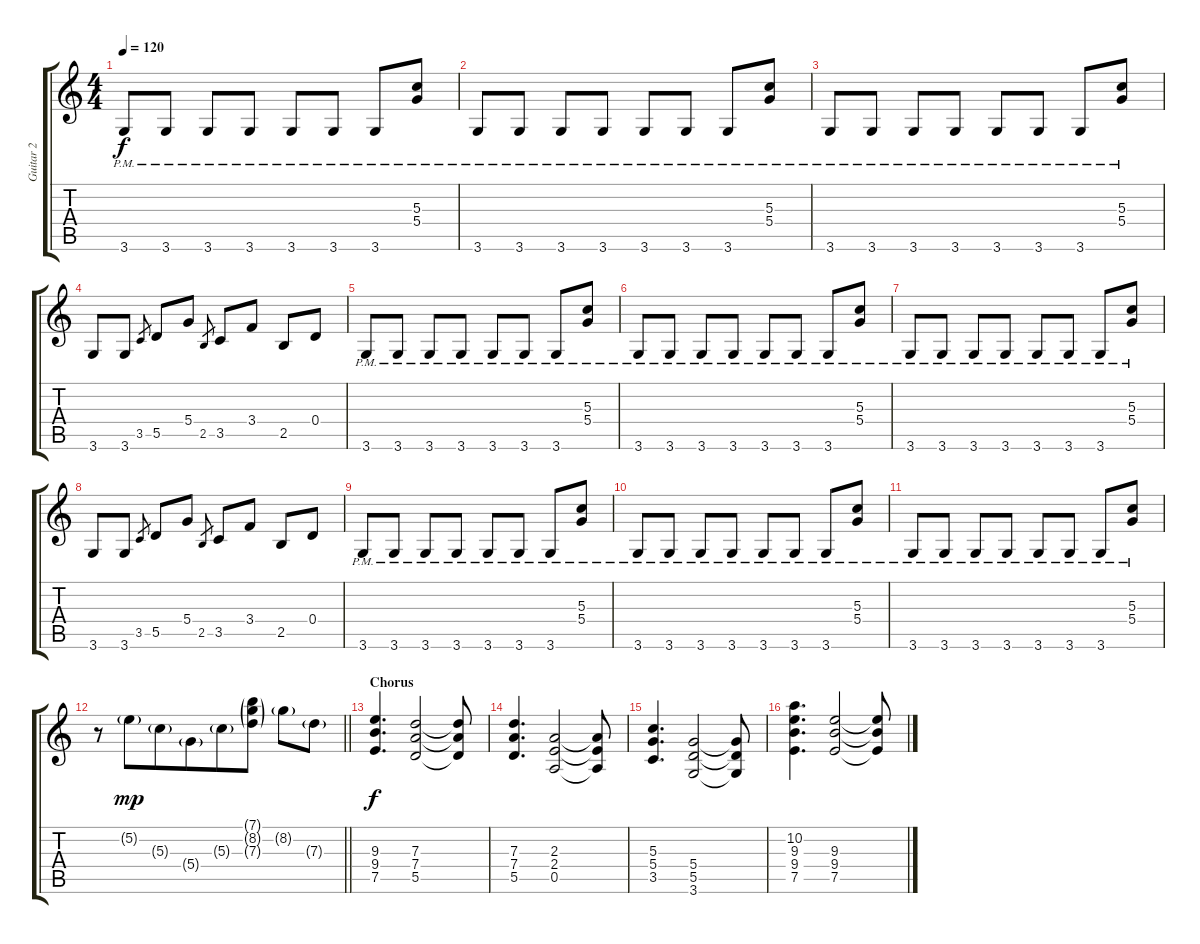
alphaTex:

\track ("Guitar 2" "Guitar 2") {instrument overdrivenguitar}
\staff {score tabs}
\tuning (E4 B3 G3 D3 A2 E2) {hide}
\ts (4 4)
\tempo 120
\clef g2
\ks c
3.6{pm}.8{dy f} 3.6{pm}.8 3.6{pm}.8 3.6{pm}.8 3.6{pm}.8 3.6{pm}.8 3.6{pm}.8 (5.3{pm} 5.4{pm}).8 |
3.6{pm}.8 3.6{pm}.8 3.6{pm}.8 3.6{pm}.8 3.6{pm}.8 3.6{pm}.8 3.6{pm}.8 (5.3{pm} 5.4{pm}).8 |
3.6{pm}.8 3.6{pm}.8 3.6{pm}.8 3.6{pm}.8 3.6{pm}.8 3.6{pm}.8 3.6{pm}.8 (5.3{pm} 5.4{pm}).8 |
3.6.8 3.6.8 3.5.8{gr} 5.5.8 5.4.8 2.5.8{gr} 3.5.8 3.4.8 2.5.8 0.4.8 |
3.6{pm}.8 3.6{pm}.8 3.6{pm}.8 3.6{pm}.8 3.6{pm}.8 3.6{pm}.8 3.6{pm}.8 (5.3{pm} 5.4{pm}).8 |
3.6{pm}.8 3.6{pm}.8 3.6{pm}.8 3.6{pm}.8 3.6{pm}.8 3.6{pm}.8 3.6{pm}.8 (5.3{pm} 5.4{pm}).8 |
3.6{pm}.8 3.6{pm}.8 3.6{pm}.8 3.6{pm}.8 3.6{pm}.8 3.6{pm}.8 3.6{pm}.8 (5.3{pm} 5.4{pm}).8 |
3.6.8 3.6.8 3.5.8{gr} 5.5.8 5.4.8 2.5.8{gr} 3.5.8 3.4.8 2.5.8 0.4.8 |
3.6{pm}.8 3.6{pm}.8 3.6{pm}.8 3.6{pm}.8 3.6{pm}.8 3.6{pm}.8 3.6{pm}.8 (5.3{pm} 5.4{pm}).8 |
3.6{pm}.8 3.6{pm}.8 3.6{pm}.8 3.6{pm}.8 3.6{pm}.8 3.6{pm}.8 3.6{pm}.8 (5.3{pm} 5.4{pm}).8 |
3.6{pm}.8 3.6{pm}.8 3.6{pm}.8 3.6{pm}.8 3.6{pm}.8 3.6{pm}.8 3.6{pm}.8 (5.3{pm} 5.4{pm}).8 |
\barLineRight lightlight
r.8 5.2{g}.8{dy mp beam merge} 5.3{g}.8 5.4{g}.8{beam merge} 5.3{g}.8 (7.1{g} 8.2{g} 7.3{g}).8 8.2{g}.8 7.3{g}.8 |
\section ("" "Chorus")
(9.3 9.4 7.5).4{d dy f} (7.3 7.4 5.5).2 (7.3{t} 7.4{t} 5.5{t}).8 |
(7.3 7.4 5.5).4{d} (2.3 2.4 0.5).2 (2.3{t} 2.4{t} 0.5{t}).8 |
(5.3 5.4 3.5).4{d} (5.4 5.5 3.6).2 (5.4{t} 5.5{t} 3.6{t}).8 |
(10.2 9.3 9.4 7.5).4{d} (9.3 9.4 7.5).2 (9.3{t} 9.4{t} 7.5{t}).8
